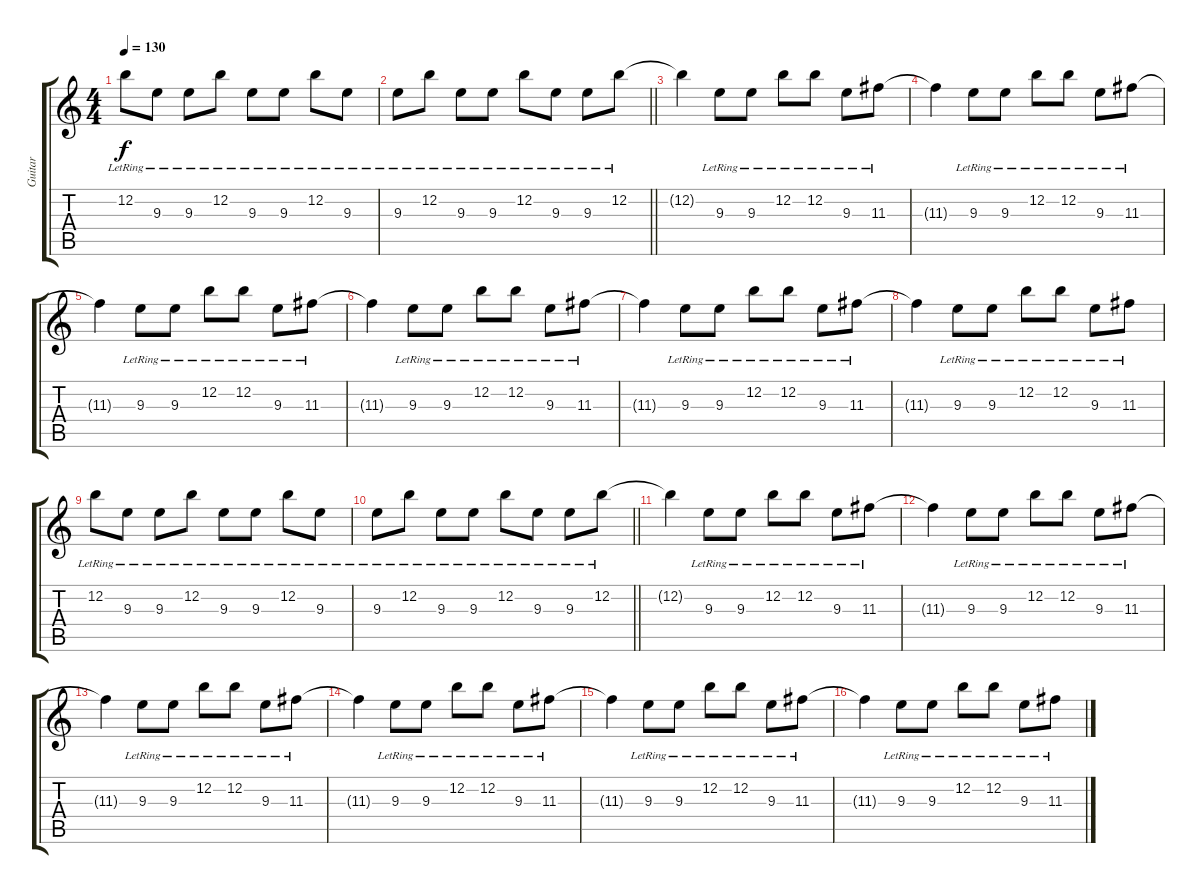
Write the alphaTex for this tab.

\track ("Guitar" "Guitar") {instrument overdrivenguitar}
\staff {score tabs}
\tuning (E4 B3 G3 D3 A2 E2) {hide}
\ts (4 4)
\tempo 130
\clef g2
\ks c
12.2{lr}.8{dy f} 9.3{lr}.8 9.3{lr}.8 12.2{lr}.8 9.3{lr}.8 9.3{lr}.8 12.2{lr}.8 9.3{lr}.8 |
\barLineRight lightlight
9.3{lr}.8 12.2{lr}.8 9.3{lr}.8 9.3{lr}.8 12.2{lr}.8 9.3{lr}.8 9.3{lr}.8 12.2{lr}.8 |
\section ("" "")
12.2{t}.4 9.3{lr}.8 9.3{lr}.8 12.2{lr}.8 12.2{lr}.8 9.3{lr}.8 11.3{lr}.8 |
11.3{t}.4 9.3{lr}.8 9.3{lr}.8 12.2{lr}.8 12.2{lr}.8 9.3{lr}.8 11.3{lr}.8 |
11.3{t}.4 9.3{lr}.8 9.3{lr}.8 12.2{lr}.8 12.2{lr}.8 9.3{lr}.8 11.3{lr}.8 |
11.3{t}.4 9.3{lr}.8 9.3{lr}.8 12.2{lr}.8 12.2{lr}.8 9.3{lr}.8 11.3{lr}.8 |
11.3{t}.4 9.3{lr}.8 9.3{lr}.8 12.2{lr}.8 12.2{lr}.8 9.3{lr}.8 11.3{lr}.8 |
11.3{t}.4 9.3{lr}.8 9.3{lr}.8 12.2{lr}.8 12.2{lr}.8 9.3{lr}.8 11.3{lr}.8 |
12.2{lr}.8 9.3{lr}.8 9.3{lr}.8 12.2{lr}.8 9.3{lr}.8 9.3{lr}.8 12.2{lr}.8 9.3{lr}.8 |
\barLineRight lightlight
9.3{lr}.8 12.2{lr}.8 9.3{lr}.8 9.3{lr}.8 12.2{lr}.8 9.3{lr}.8 9.3{lr}.8 12.2{lr}.8 |
\section ("" "")
12.2{t}.4 9.3{lr}.8 9.3{lr}.8 12.2{lr}.8 12.2{lr}.8 9.3{lr}.8 11.3{lr}.8 |
11.3{t}.4 9.3{lr}.8 9.3{lr}.8 12.2{lr}.8 12.2{lr}.8 9.3{lr}.8 11.3{lr}.8 |
11.3{t}.4 9.3{lr}.8 9.3{lr}.8 12.2{lr}.8 12.2{lr}.8 9.3{lr}.8 11.3{lr}.8 |
11.3{t}.4 9.3{lr}.8 9.3{lr}.8 12.2{lr}.8 12.2{lr}.8 9.3{lr}.8 11.3{lr}.8 |
11.3{t}.4 9.3{lr}.8 9.3{lr}.8 12.2{lr}.8 12.2{lr}.8 9.3{lr}.8 11.3{lr}.8 |
11.3{t}.4 9.3{lr}.8 9.3{lr}.8 12.2{lr}.8 12.2{lr}.8 9.3{lr}.8 11.3{lr}.8
